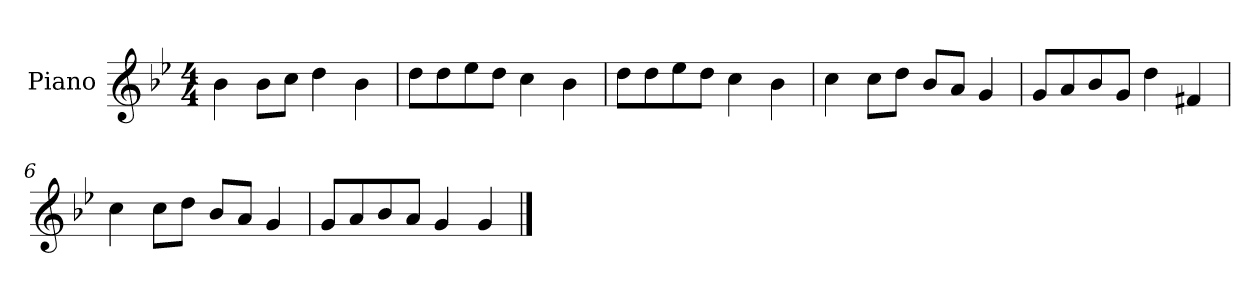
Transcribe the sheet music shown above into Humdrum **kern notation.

**kern
*part1
*staff1
*I"Piano
*I'P-no
*clefG2
*k[b-e-]
*M4/4
*MM90
=1
4b-\
8b-\L
8cc\J
4dd\
4b-\
=2
8dd\L
8dd\
8ee-\
8dd\J
4cc\
4b-\
=3
8dd\L
8dd\
8ee-\
8dd\J
4cc\
4b-\
=4
4cc\
8cc\L
8dd\J
8b-/L
8a/J
4g/
=5
8g/L
8a/
8b-/
8g/J
4dd\
4f#X/
=6
4cc\
8cc\L
8dd\J
8b-/L
8a/J
4g/
!!LO:LB:g=z
=7
8g/L
8a/
8b-/
8a/J
4g/
4g/
==
*-
